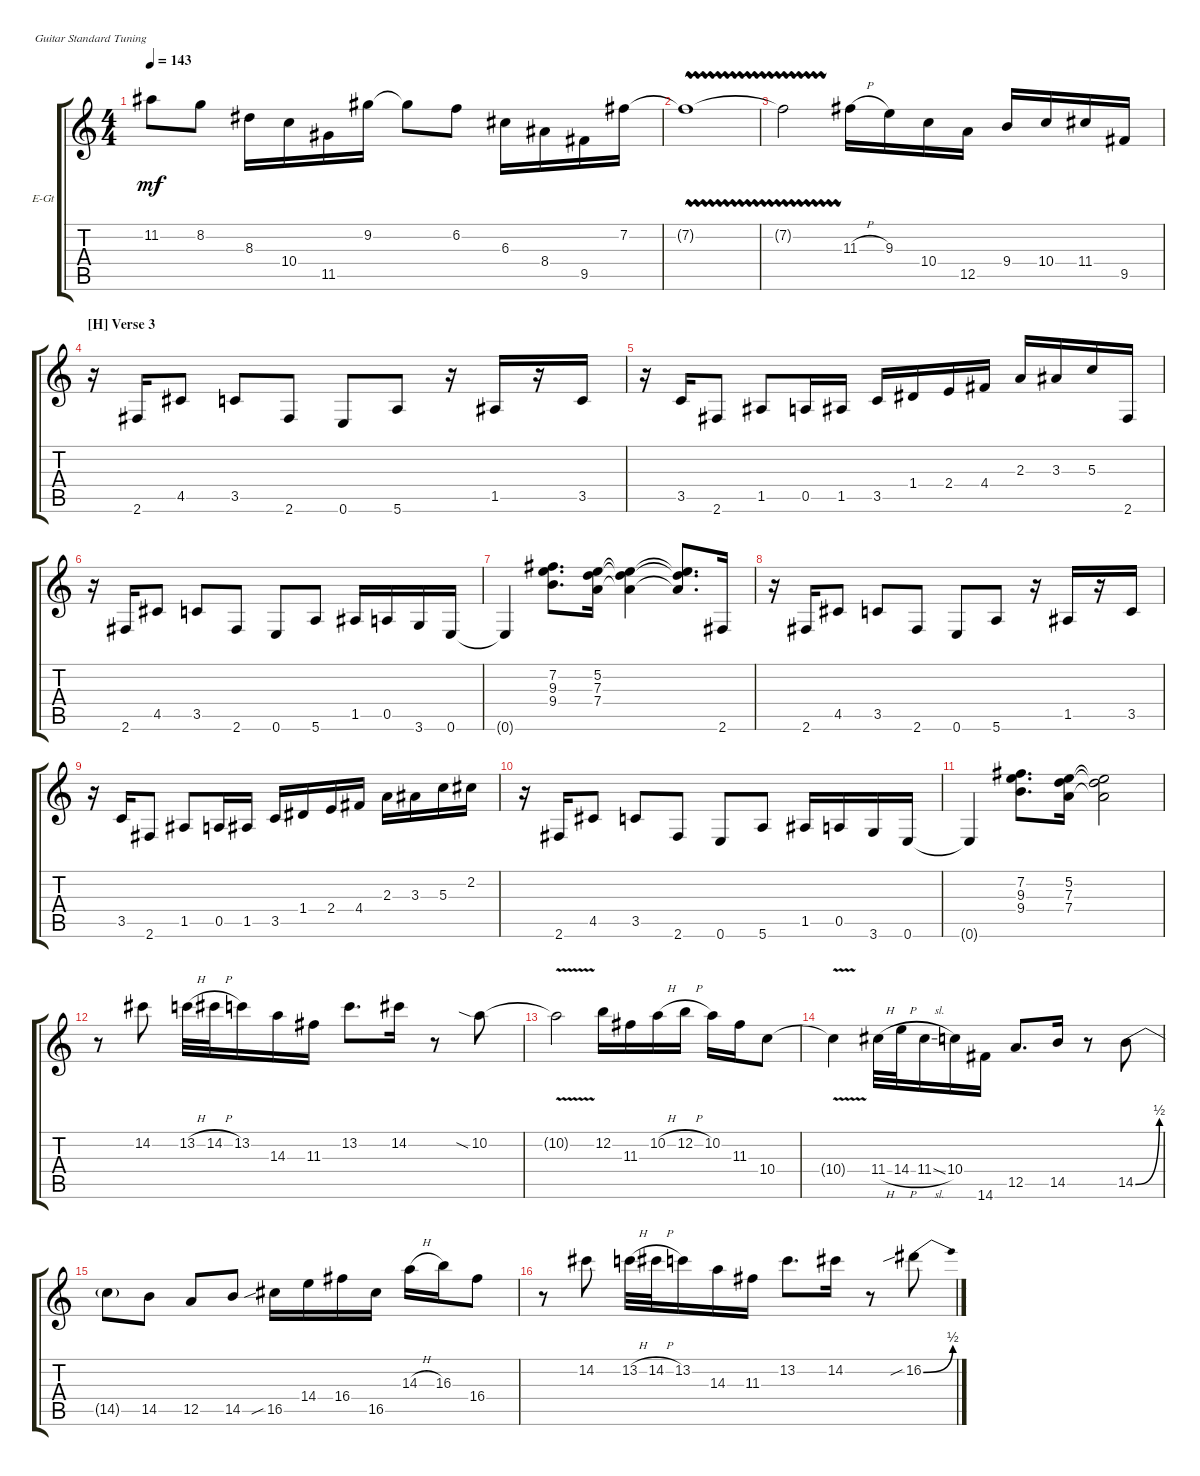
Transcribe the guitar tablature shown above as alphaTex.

\defaultSystemsLayout 4
\bracketExtendMode groupsimilarinstruments
\firstSystemTrackNameOrientation horizontal
\otherSystemsTrackNameOrientation horizontal
\chordDiagramsInScore
\track ("Electric Guitar" "E-Gt") {instrument overdrivenguitar}
\staff {score tabs}
\tuning (E4 B3 G3 D3 A2 E2)
\ts (4 4)
\tempo 143
\clef g2
\ks c
11.2{t acc #}.8{dy mf} 8.2.8 8.3{acc #}.16 10.4.16 11.5{acc #}.16 9.2{acc #}.16 9.2{t acc #}.8 6.2.8 6.3{acc #}.16 8.4{acc #}.16 9.5{acc #}.16 7.2{acc #}.16 |
7.2{vw t acc #}.1 |
7.2{vw t acc #}.2 11.3{h acc #}.16 9.3.16 10.4.16 12.5.16 9.4.16 10.4.16 11.4{acc #}.16 9.5{acc #}.16 |
\section ("H" "Verse 3")
r.16 2.6{acc #}.16 4.5{acc #}.8 3.5.8 2.6{acc #}.8 0.6.8 5.6.8 r.16 1.5{acc #}.16 r.16 3.5.16 |
r.16 3.5.16 2.6{acc #}.8 1.5{acc #}.8 0.5.16 1.5{acc #}.16 3.5.16 1.4{acc #}.16 2.4.16 4.4{acc #}.16 2.3.16 3.3{acc #}.16 5.3.16 2.6{acc #}.16 |
r.16 2.6{acc #}.16 4.5{acc #}.8 3.5.8 2.6{acc #}.8 0.6.8 5.6.8 1.5{acc #}.16 0.5.16 3.6.16 0.6.16 |
0.6{t}.4 (9.4 9.3 7.2{acc #}).8{d} (7.4 7.3 5.2).16 (7.4{t} 7.3{t} 5.2{t}).4 (7.4{t} 7.3{t} 5.2{t}).8{d} 2.6{acc #}.16 |
r.16 2.6{acc #}.16 4.5{acc #}.8 3.5.8 2.6{acc #}.8 0.6.8 5.6.8 r.16 1.5{acc #}.16 r.16 3.5.16 |
r.16 3.5.16 2.6{acc #}.8 1.5{acc #}.8 0.5.16 1.5{acc #}.16 3.5.16 1.4{acc #}.16 2.4.16 4.4{acc #}.16 2.3.16 3.3{acc #}.16 5.3.16 2.2{acc #}.16 |
r.16 2.6{acc #}.16 4.5{acc #}.8 3.5.8 2.6{acc #}.8 0.6.8 5.6.8 1.5{acc #}.16 0.5.16 3.6.16 0.6.16 |
0.6{t}.4 (9.4 9.3 7.2{acc #}).8{d} (7.4 7.3 5.2).16 (7.4{t} 7.3{t} 5.2{t}).2 |
r.8 14.2{acc #}.8 13.2{h}.32 14.2{h acc #}.32 13.2.16 14.3.16 11.3{acc #}.16 13.2.8{d} 14.2{acc #}.16 r.8 10.2{sia}.8 |
10.2{v t}.2 12.2.16 11.3{acc #}.16 10.2{h}.16 12.2{h}.16 10.2.16 11.3{acc #}.16 10.4.8 |
10.4{v t}.4 11.4{h acc #}.32 14.4{h}.32 11.4{sl acc #}.16 10.4.16 14.6{acc #}.16 12.5.8{d} 14.5.16 r.8 14.5{be (bend 0 0 44.4 2)}.8 |
14.5{t}.8 14.5.8 12.5.8 14.5.8 16.5{sib acc #}.16 14.4.16 16.4{acc #}.16 16.5{acc #}.16 14.3{h}.16 16.3.16 16.4{acc #}.8 |
r.8 14.2{acc #}.8 13.2{h}.32 14.2{h acc #}.32 13.2.16 14.3.16 11.3{acc #}.16 13.2.8{d} 14.2{acc #}.16 r.8 16.2{be (bend 0 0 39.6 2) sib acc #}.8
